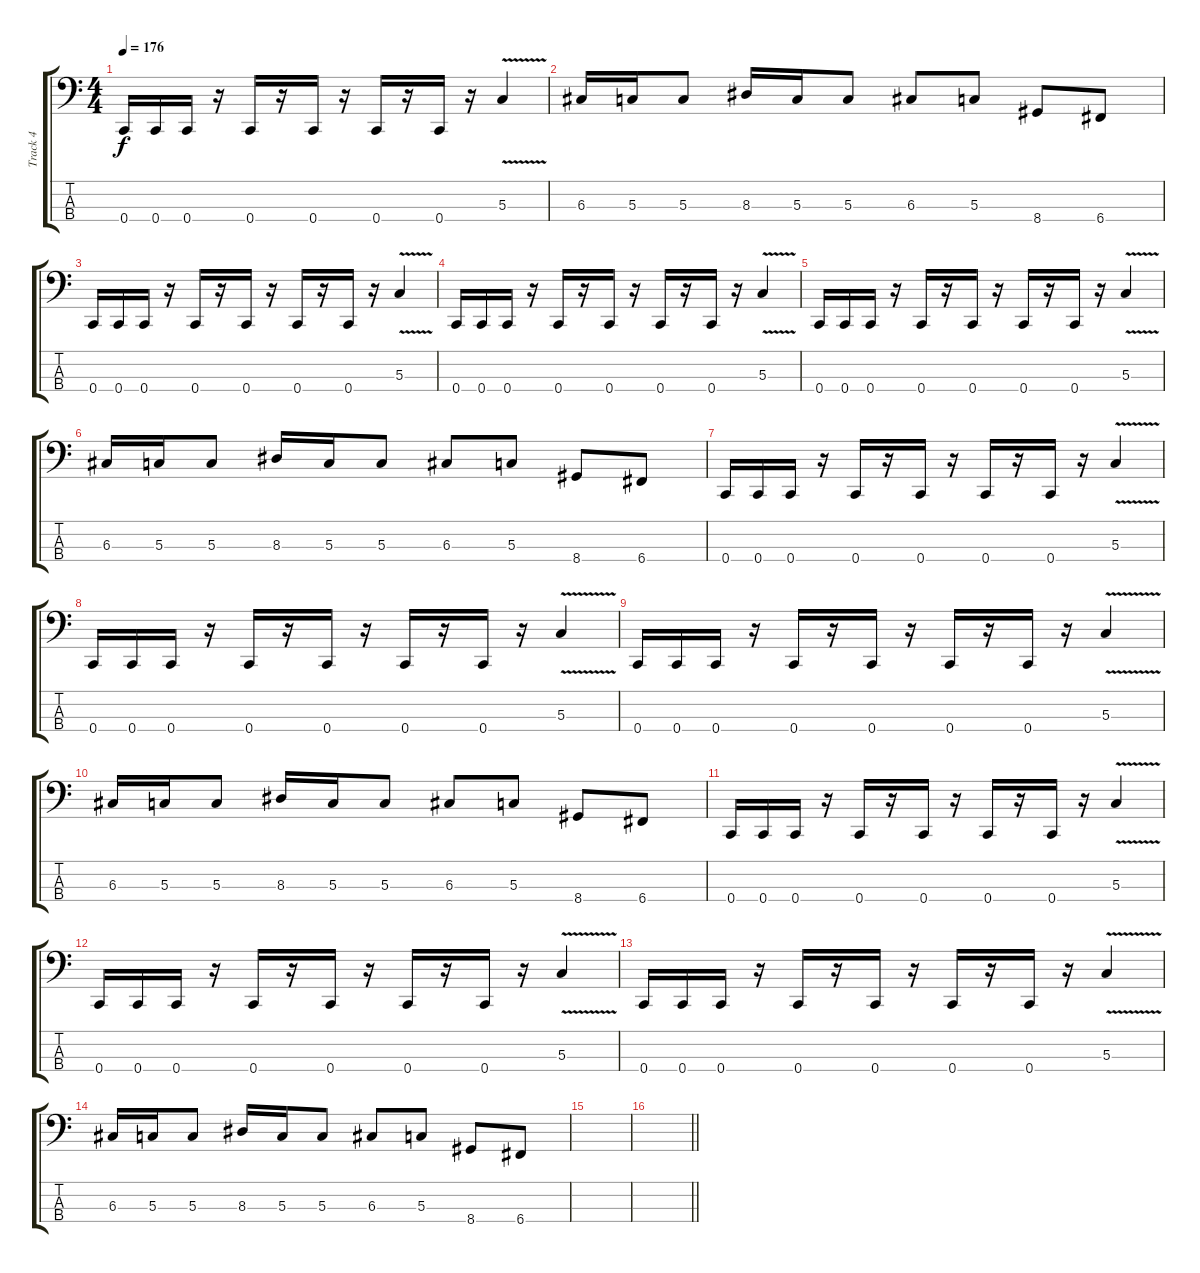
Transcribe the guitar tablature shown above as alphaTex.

\track ("Track 4" "Track 4") {instrument electricbasspick}
\staff {score tabs}
\tuning (F2 C2 G1 C1) {hide}
\ts (4 4)
\tempo 176
\clef f4
\ks c
0.4.16{dy f} 0.4.16 0.4.16 r.16 0.4.16 r.16 0.4.16 r.16 0.4.16 r.16 0.4.16 r.16 5.3{v}.4 |
6.3.16 5.3.16 5.3.8 8.3.16 5.3.16 5.3.8 6.3.8 5.3.8 8.4.8 6.4.8 |
0.4.16 0.4.16 0.4.16 r.16 0.4.16 r.16 0.4.16 r.16 0.4.16 r.16 0.4.16 r.16 5.3{v}.4 |
0.4.16 0.4.16 0.4.16 r.16 0.4.16 r.16 0.4.16 r.16 0.4.16 r.16 0.4.16 r.16 5.3{v}.4 |
0.4.16 0.4.16 0.4.16 r.16 0.4.16 r.16 0.4.16 r.16 0.4.16 r.16 0.4.16 r.16 5.3{v}.4 |
6.3.16 5.3.16 5.3.8 8.3.16 5.3.16 5.3.8 6.3.8 5.3.8 8.4.8 6.4.8 |
0.4.16 0.4.16 0.4.16 r.16 0.4.16 r.16 0.4.16 r.16 0.4.16 r.16 0.4.16 r.16 5.3{v}.4 |
0.4.16 0.4.16 0.4.16 r.16 0.4.16 r.16 0.4.16 r.16 0.4.16 r.16 0.4.16 r.16 5.3{v}.4 |
0.4.16 0.4.16 0.4.16 r.16 0.4.16 r.16 0.4.16 r.16 0.4.16 r.16 0.4.16 r.16 5.3{v}.4 |
6.3.16 5.3.16 5.3.8 8.3.16 5.3.16 5.3.8 6.3.8 5.3.8 8.4.8 6.4.8 |
0.4.16 0.4.16 0.4.16 r.16 0.4.16 r.16 0.4.16 r.16 0.4.16 r.16 0.4.16 r.16 5.3{v}.4 |
0.4.16 0.4.16 0.4.16 r.16 0.4.16 r.16 0.4.16 r.16 0.4.16 r.16 0.4.16 r.16 5.3{v}.4 |
0.4.16 0.4.16 0.4.16 r.16 0.4.16 r.16 0.4.16 r.16 0.4.16 r.16 0.4.16 r.16 5.3{v}.4 |
6.3.16 5.3.16 5.3.8 8.3.16 5.3.16 5.3.8 6.3.8 5.3.8 8.4.8 6.4.8 |
|
\barLineRight lightlight
